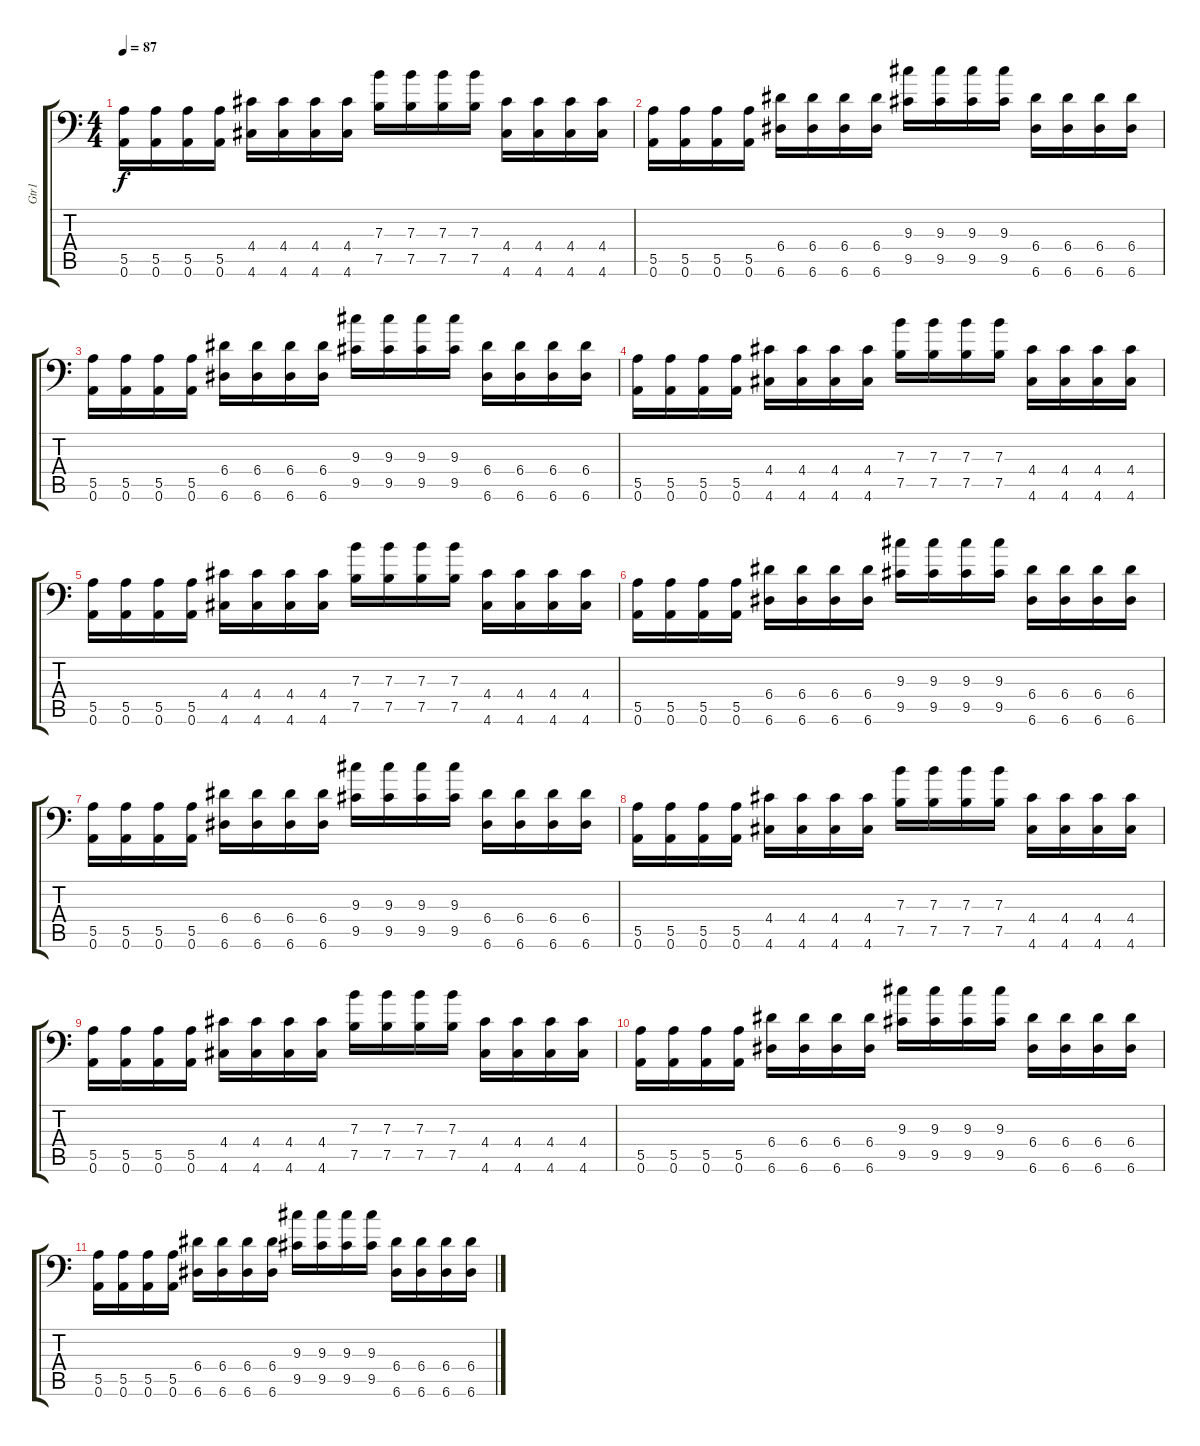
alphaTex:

\track ("Gtr1" "Gtr1") {instrument distortionguitar}
\staff {score tabs}
\tuning (Db4 A3 E3 A2 E2 A1) {hide}
\ts (4 4)
\tempo 87
\clef f4
\ks c
(5.5 0.6).16{dy f} (5.5 0.6).16 (5.5 0.6).16 (5.5 0.6).16 (4.4 4.6).16 (4.4 4.6).16 (4.4 4.6).16 (4.4 4.6).16 (7.3 7.5).16 (7.3 7.5).16 (7.3 7.5).16 (7.3 7.5).16 (4.4 4.6).16 (4.4 4.6).16 (4.4 4.6).16 (4.4 4.6).16 |
(5.5 0.6).16 (5.5 0.6).16 (5.5 0.6).16 (5.5 0.6).16 (6.4 6.6).16 (6.4 6.6).16 (6.4 6.6).16 (6.4 6.6).16 (9.3 9.5).16 (9.3 9.5).16 (9.3 9.5).16 (9.3 9.5).16 (6.4 6.6).16 (6.4 6.6).16 (6.4 6.6).16 (6.4 6.6).16 |
(5.5 0.6).16 (5.5 0.6).16 (5.5 0.6).16 (5.5 0.6).16 (6.4 6.6).16 (6.4 6.6).16 (6.4 6.6).16 (6.4 6.6).16 (9.3 9.5).16 (9.3 9.5).16 (9.3 9.5).16 (9.3 9.5).16 (6.4 6.6).16 (6.4 6.6).16 (6.4 6.6).16 (6.4 6.6).16 |
(5.5 0.6).16 (5.5 0.6).16 (5.5 0.6).16 (5.5 0.6).16 (4.4 4.6).16 (4.4 4.6).16 (4.4 4.6).16 (4.4 4.6).16 (7.3 7.5).16 (7.3 7.5).16 (7.3 7.5).16 (7.3 7.5).16 (4.4 4.6).16 (4.4 4.6).16 (4.4 4.6).16 (4.4 4.6).16 |
(5.5 0.6).16 (5.5 0.6).16 (5.5 0.6).16 (5.5 0.6).16 (4.4 4.6).16 (4.4 4.6).16 (4.4 4.6).16 (4.4 4.6).16 (7.3 7.5).16 (7.3 7.5).16 (7.3 7.5).16 (7.3 7.5).16 (4.4 4.6).16 (4.4 4.6).16 (4.4 4.6).16 (4.4 4.6).16 |
(5.5 0.6).16 (5.5 0.6).16 (5.5 0.6).16 (5.5 0.6).16 (6.4 6.6).16 (6.4 6.6).16 (6.4 6.6).16 (6.4 6.6).16 (9.3 9.5).16 (9.3 9.5).16 (9.3 9.5).16 (9.3 9.5).16 (6.4 6.6).16 (6.4 6.6).16 (6.4 6.6).16 (6.4 6.6).16 |
(5.5 0.6).16 (5.5 0.6).16 (5.5 0.6).16 (5.5 0.6).16 (6.4 6.6).16 (6.4 6.6).16 (6.4 6.6).16 (6.4 6.6).16 (9.3 9.5).16 (9.3 9.5).16 (9.3 9.5).16 (9.3 9.5).16 (6.4 6.6).16 (6.4 6.6).16 (6.4 6.6).16 (6.4 6.6).16 |
(5.5 0.6).16 (5.5 0.6).16 (5.5 0.6).16 (5.5 0.6).16 (4.4 4.6).16 (4.4 4.6).16 (4.4 4.6).16 (4.4 4.6).16 (7.3 7.5).16 (7.3 7.5).16 (7.3 7.5).16 (7.3 7.5).16 (4.4 4.6).16 (4.4 4.6).16 (4.4 4.6).16 (4.4 4.6).16 |
(5.5 0.6).16 (5.5 0.6).16 (5.5 0.6).16 (5.5 0.6).16 (4.4 4.6).16 (4.4 4.6).16 (4.4 4.6).16 (4.4 4.6).16 (7.3 7.5).16 (7.3 7.5).16 (7.3 7.5).16 (7.3 7.5).16 (4.4 4.6).16 (4.4 4.6).16 (4.4 4.6).16 (4.4 4.6).16 |
(5.5 0.6).16 (5.5 0.6).16 (5.5 0.6).16 (5.5 0.6).16 (6.4 6.6).16 (6.4 6.6).16 (6.4 6.6).16 (6.4 6.6).16 (9.3 9.5).16 (9.3 9.5).16 (9.3 9.5).16 (9.3 9.5).16 (6.4 6.6).16 (6.4 6.6).16 (6.4 6.6).16 (6.4 6.6).16 |
(5.5 0.6).16 (5.5 0.6).16 (5.5 0.6).16 (5.5 0.6).16 (6.4 6.6).16 (6.4 6.6).16 (6.4 6.6).16 (6.4 6.6).16 (9.3 9.5).16 (9.3 9.5).16 (9.3 9.5).16 (9.3 9.5).16 (6.4 6.6).16 (6.4 6.6).16 (6.4 6.6).16 (6.4 6.6).16
